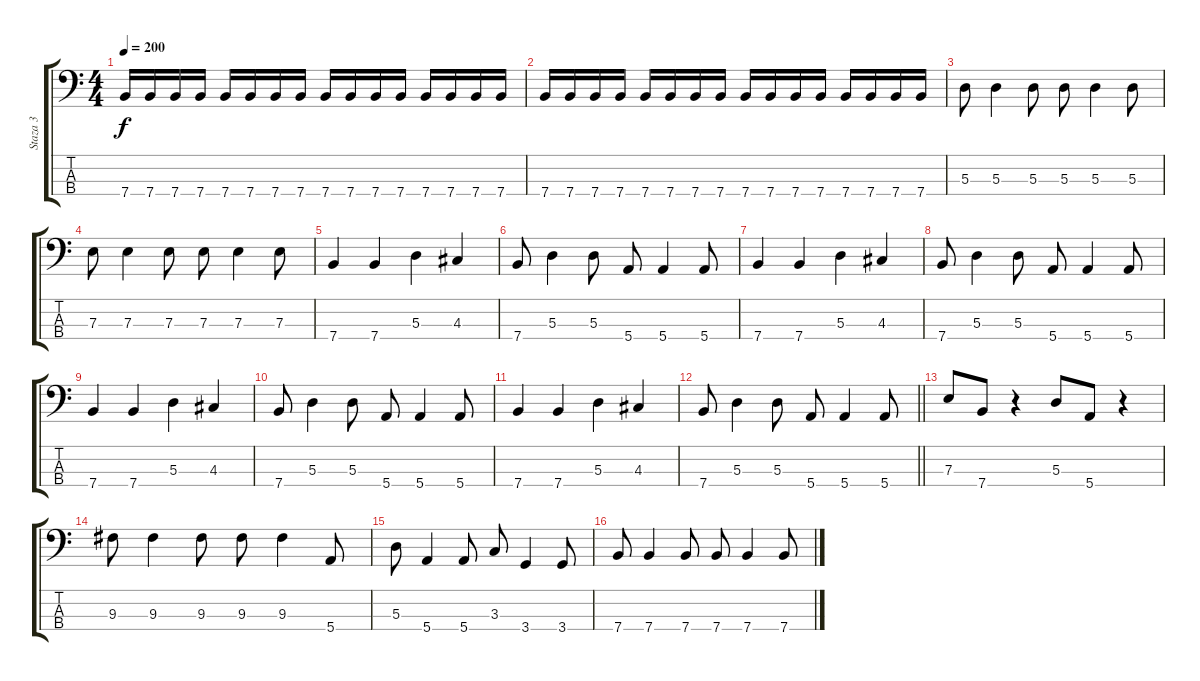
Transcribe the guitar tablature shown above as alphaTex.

\track ("Staza 3" "Staza 3") {instrument electricbassfinger}
\staff {score tabs}
\tuning (G2 D2 A1 E1) {hide}
\ts (4 4)
\tempo 200
\clef f4
\ks c
7.4.16{dy f} 7.4.16 7.4.16 7.4.16 7.4.16 7.4.16 7.4.16 7.4.16 7.4.16 7.4.16 7.4.16 7.4.16 7.4.16 7.4.16 7.4.16 7.4.16 |
7.4.16 7.4.16 7.4.16 7.4.16 7.4.16 7.4.16 7.4.16 7.4.16 7.4.16 7.4.16 7.4.16 7.4.16 7.4.16 7.4.16 7.4.16 7.4.16 |
5.3.8 5.3.4 5.3.8 5.3.8 5.3.4 5.3.8 |
7.3.8 7.3.4 7.3.8 7.3.8 7.3.4 7.3.8 |
7.4.4 7.4.4 5.3.4 4.3.4 |
7.4.8 5.3.4 5.3.8 5.4.8 5.4.4 5.4.8 |
7.4.4 7.4.4 5.3.4 4.3.4 |
7.4.8 5.3.4 5.3.8 5.4.8 5.4.4 5.4.8 |
7.4.4 7.4.4 5.3.4 4.3.4 |
7.4.8 5.3.4 5.3.8 5.4.8 5.4.4 5.4.8 |
7.4.4 7.4.4 5.3.4 4.3.4 |
\barLineRight lightlight
7.4.8 5.3.4 5.3.8 5.4.8 5.4.4 5.4.8 |
7.3.8 7.4.8 r.4 5.3.8 5.4.8 r.4 |
9.3.8 9.3.4 9.3.8 9.3.8 9.3.4 5.4.8 |
5.3.8 5.4.4 5.4.8 3.3.8 3.4.4 3.4.8 |
7.4.8 7.4.4 7.4.8 7.4.8 7.4.4 7.4.8
